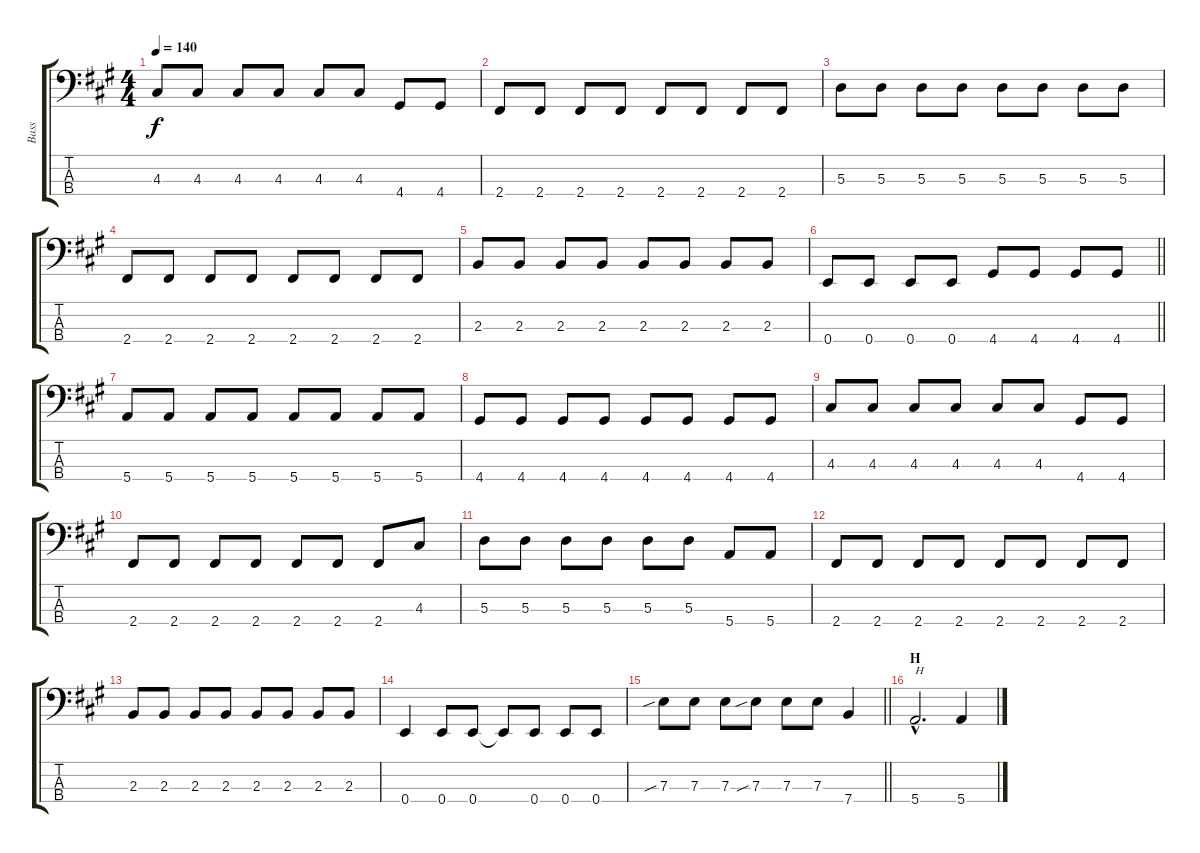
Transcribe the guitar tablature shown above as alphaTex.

\track ("Bass" "Bass") {instrument electricbasspick}
\staff {score tabs}
\tuning (G2 D2 A1 E1) {hide}
\ts (4 4)
\tempo 140
\clef f4
\ks a
4.3.8{dy f} 4.3.8 4.3.8 4.3.8 4.3.8 4.3.8 4.4.8 4.4.8 |
2.4.8 2.4.8 2.4.8 2.4.8 2.4.8 2.4.8 2.4.8 2.4.8 |
5.3.8 5.3.8 5.3.8 5.3.8 5.3.8 5.3.8 5.3.8 5.3.8 |
2.4.8 2.4.8 2.4.8 2.4.8 2.4.8 2.4.8 2.4.8 2.4.8 |
2.3.8 2.3.8 2.3.8 2.3.8 2.3.8 2.3.8 2.3.8 2.3.8 |
\barLineRight lightlight
0.4.8 0.4.8 0.4.8 0.4.8 4.4.8 4.4.8 4.4.8 4.4.8 |
5.4.8 5.4.8 5.4.8 5.4.8 5.4.8 5.4.8 5.4.8 5.4.8 |
4.4.8 4.4.8 4.4.8 4.4.8 4.4.8 4.4.8 4.4.8 4.4.8 |
4.3.8 4.3.8 4.3.8 4.3.8 4.3.8 4.3.8 4.4.8 4.4.8 |
2.4.8 2.4.8 2.4.8 2.4.8 2.4.8 2.4.8 2.4.8 4.3.8 |
5.3.8 5.3.8 5.3.8 5.3.8 5.3.8 5.3.8 5.4.8 5.4.8 |
2.4.8 2.4.8 2.4.8 2.4.8 2.4.8 2.4.8 2.4.8 2.4.8 |
2.3.8 2.3.8 2.3.8 2.3.8 2.3.8 2.3.8 2.3.8 2.3.8 |
0.4.4 0.4.8 0.4.8 0.4{t}.8 0.4.8 0.4.8 0.4.8 |
\barLineRight lightlight
7.3{sib}.8 7.3.8 7.3.8 7.3{sib}.8 7.3.8 7.3.8 7.4.4 |
\section ("" "H")
5.4{hac}.2{d txt "H"} 5.4.4
